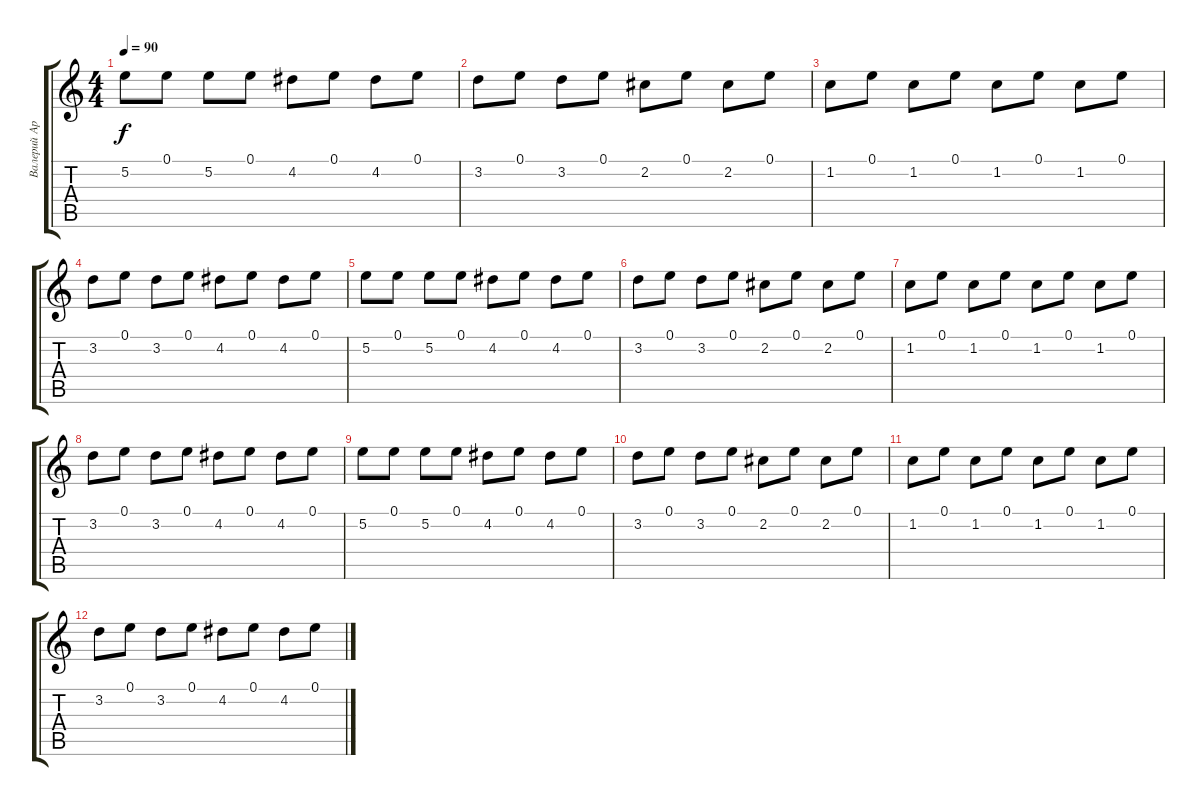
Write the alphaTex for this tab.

\track ("Валерий Аркадин" "Валерий Ар") {instrument distortionguitar}
\staff {score tabs}
\tuning (E4 B3 G3 D3 A2 E2) {hide}
\ts (4 4)
\tempo 90
\clef g2
\ks c
5.2.8{dy f} 0.1.8 5.2.8 0.1.8 4.2.8 0.1.8 4.2.8 0.1.8 |
3.2.8 0.1.8 3.2.8 0.1.8 2.2.8 0.1.8 2.2.8 0.1.8 |
1.2.8 0.1.8 1.2.8 0.1.8 1.2.8 0.1.8 1.2.8 0.1.8 |
3.2.8 0.1.8 3.2.8 0.1.8 4.2.8 0.1.8 4.2.8 0.1.8 |
5.2.8 0.1.8 5.2.8 0.1.8 4.2.8 0.1.8 4.2.8 0.1.8 |
3.2.8 0.1.8 3.2.8 0.1.8 2.2.8 0.1.8 2.2.8 0.1.8 |
1.2.8 0.1.8 1.2.8 0.1.8 1.2.8 0.1.8 1.2.8 0.1.8 |
3.2.8 0.1.8 3.2.8 0.1.8 4.2.8 0.1.8 4.2.8 0.1.8 |
5.2.8 0.1.8 5.2.8 0.1.8 4.2.8 0.1.8 4.2.8 0.1.8 |
3.2.8 0.1.8 3.2.8 0.1.8 2.2.8 0.1.8 2.2.8 0.1.8 |
1.2.8 0.1.8 1.2.8 0.1.8 1.2.8 0.1.8 1.2.8 0.1.8 |
3.2.8 0.1.8 3.2.8 0.1.8 4.2.8 0.1.8 4.2.8 0.1.8
